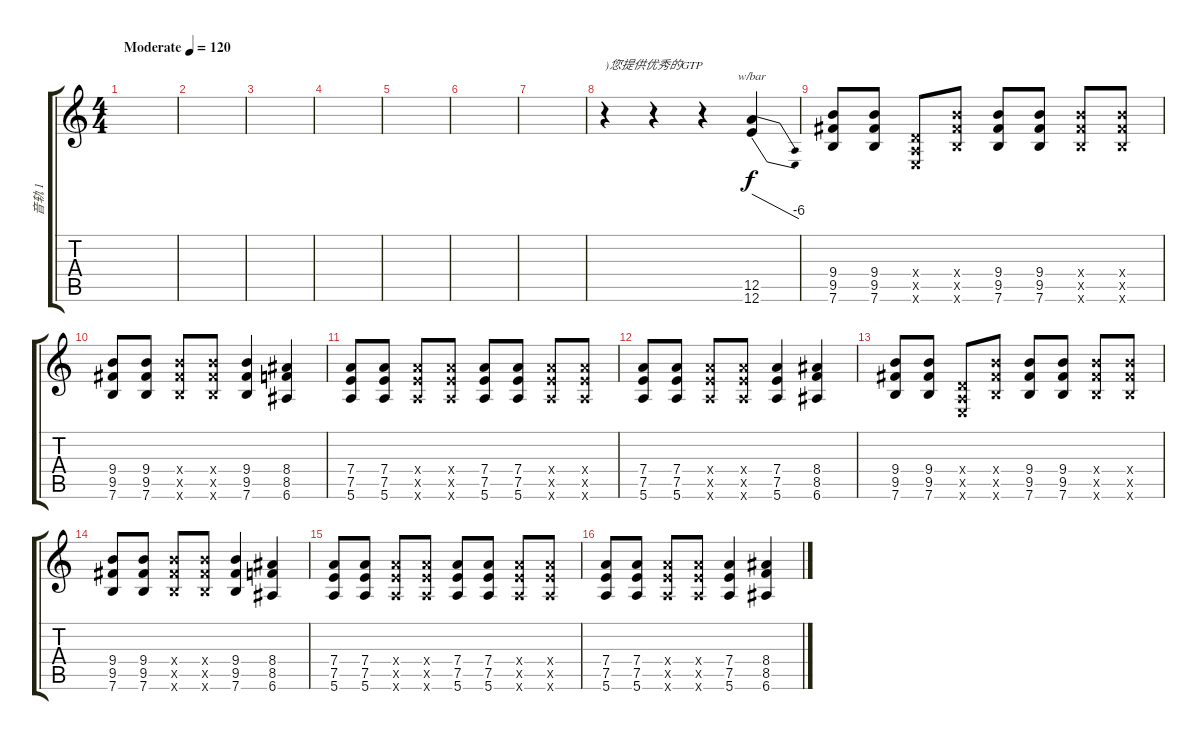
\track ("音轨 1" "音轨 1") {instrument overdrivenguitar}
\staff {score tabs}
\tuning (E4 B3 G3 D3 A2 E2) {hide}
\ts (4 4)
\tempo (120 "Moderate")
\clef g2
\ks c
|
|
|
|
|
|
|
r.4{txt ")您提供优秀的GTP"} r.4 r.4 (12.5 12.6).4{tbe (dive default 0 0 60 -24)} |
(9.4 9.5 7.6).8 (9.4 9.5 7.6).8 (0.4{x} 0.5{x} 0.6{x}).8 (9.4{x} 9.5{x} 7.6{x}).8 (9.4 9.5 7.6).8 (9.4 9.5 7.6).8 (9.4{x} 9.5{x} 7.6{x}).8 (9.4{x} 9.5{x} 7.6{x}).8 |
(9.4 9.5 7.6).8 (9.4 9.5 7.6).8 (9.4{x} 9.5{x} 7.6{x}).8 (9.4{x} 9.5{x} 7.6{x}).8 (9.4 9.5 7.6).4 (8.4 8.5 6.6).4 |
(7.4 7.5 5.6).8 (7.4 7.5 5.6).8 (7.4{x} 7.5{x} 5.6{x}).8 (7.4{x} 7.5{x} 5.6{x}).8 (7.4 7.5 5.6).8 (7.4 7.5 5.6).8 (7.4{x} 7.5{x} 5.6{x}).8 (7.4{x} 7.5{x} 5.6{x}).8 |
(7.4 7.5 5.6).8 (7.4 7.5 5.6).8 (7.4{x} 7.5{x} 5.6{x}).8 (7.4{x} 7.5{x} 5.6{x}).8 (7.4 7.5 5.6).4 (8.4 8.5 6.6).4 |
(9.4 9.5 7.6).8 (9.4 9.5 7.6).8 (0.4{x} 0.5{x} 0.6{x}).8 (9.4{x} 9.5{x} 7.6{x}).8 (9.4 9.5 7.6).8 (9.4 9.5 7.6).8 (9.4{x} 9.5{x} 7.6{x}).8 (9.4{x} 9.5{x} 7.6{x}).8 |
(9.4 9.5 7.6).8 (9.4 9.5 7.6).8 (9.4{x} 9.5{x} 7.6{x}).8 (9.4{x} 9.5{x} 7.6{x}).8 (9.4 9.5 7.6).4 (8.4 8.5 6.6).4 |
(7.4 7.5 5.6).8 (7.4 7.5 5.6).8 (7.4{x} 7.5{x} 5.6{x}).8 (7.4{x} 7.5{x} 5.6{x}).8 (7.4 7.5 5.6).8 (7.4 7.5 5.6).8 (7.4{x} 7.5{x} 5.6{x}).8 (7.4{x} 7.5{x} 5.6{x}).8 |
(7.4 7.5 5.6).8 (7.4 7.5 5.6).8 (7.4{x} 7.5{x} 5.6{x}).8 (7.4{x} 7.5{x} 5.6{x}).8 (7.4 7.5 5.6).4 (8.4 8.5 6.6).4
